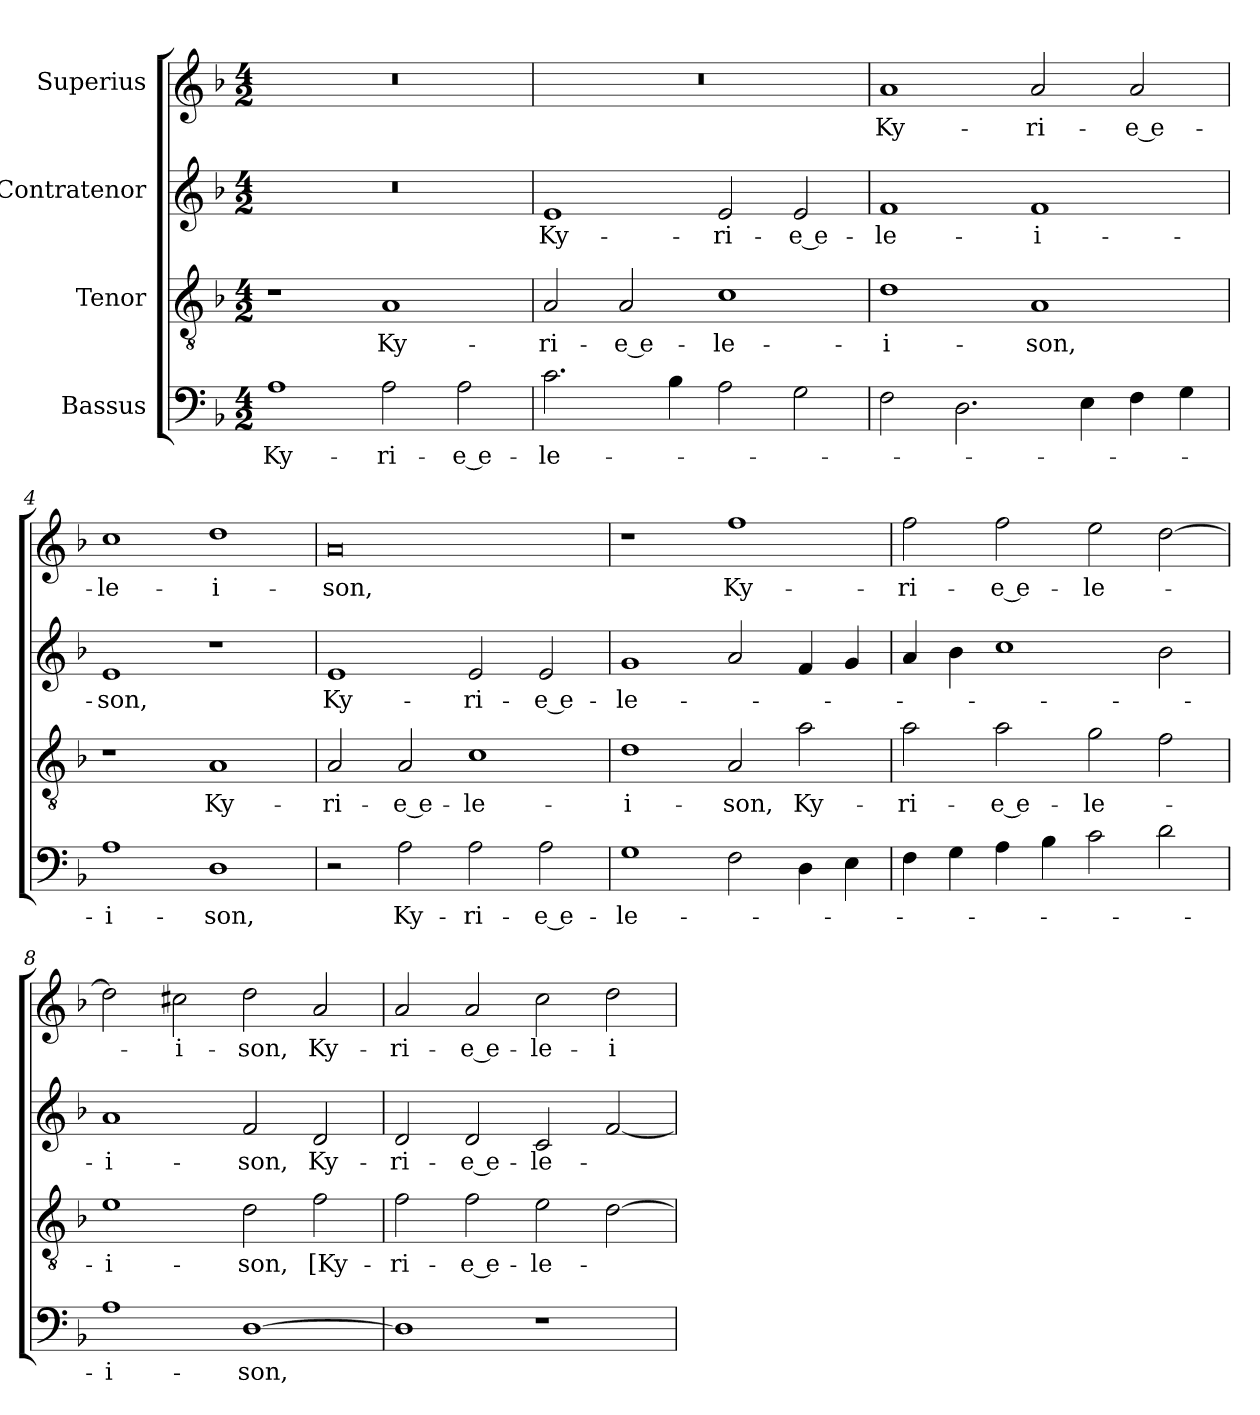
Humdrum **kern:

**kern	**text	**kern	**text	**kern	**text	**kern	**text
*part4	*part4	*part3	*part3	*part2	*part2	*part1	*part1
*staff4	*staff4	*staff3	*staff3	*staff2	*staff2	*staff1	*staff1
*I"Bassus	*	*I"Tenor	*	*I"Contratenor	*	*I"Superius	*
*clefF4	*	*clefGv2	*	*clefG2	*	*clefG2	*
*k[b-]	*	*k[b-]	*	*k[b-]	*	*k[b-]	*
*M4/2	*	*M4/2	*	*M4/2	*	*M4/2	*
=1	=1	=1	=1	=1	=1	=1	=1
1A\	Ky-	1r	.	0r	.	0r	.
2A\	-ri-	1A/	Ky-	.	.	.	.
2A\	-e e-	.	.	.	.	.	.
=2	=2	=2	=2	=2	=2	=2	=2
2.c\	-le-	2A/	-ri-	1e/	Ky-	0r	.
.	.	2A/	-e e-	.	.	.	.
4B-\	.	.	.	.	.	.	.
2A\	.	1c\	-le-	2e/	-ri-	.	.
2G\	.	.	.	2e/	-e e-	.	.
=3	=3	=3	=3	=3	=3	=3	=3
2F\	.	1d\	-i-	1f/	-le-	1a/	Ky-
2.D\	.	.	.	.	.	.	.
.	.	1A/	-son,	1f/	-i-	2a/	-ri-
4E\	.	.	.	.	.	.	.
4F\	.	.	.	.	.	2a/	-e e-
4G\	.	.	.	.	.	.	.
=4	=4	=4	=4	=4	=4	=4	=4
1A\	-i-	1r	.	1e/	-son,	1cc\	-le-
1D\	-son,	1A/	Ky-	1r	.	1dd\	-i-
=5	=5	=5	=5	=5	=5	=5	=5
2r	.	2A/	-ri-	1e/	Ky-	0a/	-son,
2A\	Ky-	2A/	-e e-	.	.	.	.
2A\	-ri-	1c\	-le-	2e/	-ri-	.	.
2A\	-e e-	.	.	2e/	-e e-	.	.
=6	=6	=6	=6	=6	=6	=6	=6
1G\	-le-	1d\	-i-	1g/	-le-	1r	.
2F\	.	2A/	-son,	2a/	.	1ff\	Ky-
4D\	.	2a\	Ky-	4f/	.	.	.
4E\	.	.	.	4g/	.	.	.
=7	=7	=7	=7	=7	=7	=7	=7
4F\	.	2a\	-ri-	4a/	.	2ff\	-ri-
4G\	.	.	.	4b-\	.	.	.
4A\	.	2a\	-e e-	1cc\	.	2ff\	-e e-
4B-\	.	.	.	.	.	.	.
2c\	.	2g\	-le-	.	.	2ee\	-le-
2d\	.	2f\	.	2b-\	.	[2dd\	.
=8	=8	=8	=8	=8	=8	=8	=8
1A\	-i-	1e\	-i-	1a/	-i-	2dd\]	.
.	.	.	.	.	.	2cc#X\	-i-
[1D\	-son,	2d\	-son,	2f/	-son,	2dd\	-son,
.	.	2f\	[Ky-	2d/	Ky-	2a/	Ky-
=9	=9	=9	=9	=9	=9	=9	=9
1D\]	.	2f\	-ri-	2d/	-ri-	2a/	-ri-
.	.	2f\	-e e-	2d/	-e e-	2a/	-e e-
1r	.	2e\	-le-	2c/	-le-	2cc\	-le-
.	.	[2d\	.	[2f/	.	2dd\	-i-
=	=	=	=	=	=	=	=
*-	*-	*-	*-	*-	*-	*-	*-
